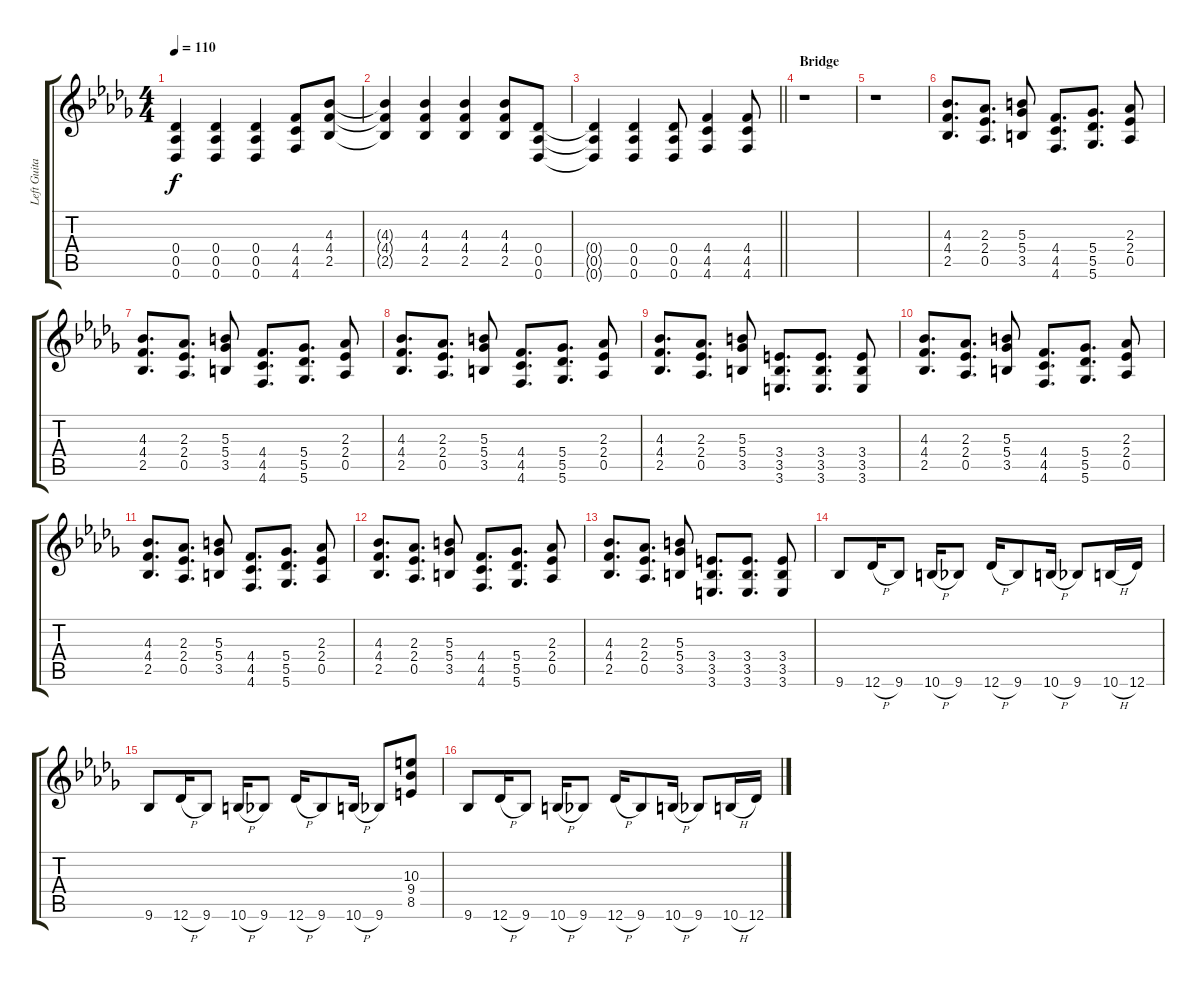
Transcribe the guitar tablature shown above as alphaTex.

\track ("Left Guitar" "Left Guita") {instrument distortionguitar}
\staff {score tabs}
\tuning (Eb4 Bb3 Gb3 Db3 Ab2 Db2) {hide}
\ts (4 4)
\tempo 110
\clef g2
\ks db
(0.4{t} 0.5{t} 0.6{t}).4{dy f} (0.4 0.5 0.6).4 (0.4 0.5 0.6).4 (4.4 4.5 4.6).8 (4.3 4.4 2.5).8 |
(4.3{t} 4.4{t} 2.5{t}).4 (4.3 4.4 2.5).4 (4.3 4.4 2.5).4 (4.3 4.4 2.5).8 (0.4 0.5 0.6).8 |
\barLineRight lightlight
(0.4{t} 0.5{t} 0.6{t}).4 (0.4 0.5 0.6).4 (0.4 0.5 0.6).8 (4.4 4.5 4.6).4 (4.4 4.5 4.6).8 |
\section ("" "Bridge")
r.1 |
r.1 |
(4.3 4.4 2.5).8{d} (2.3 2.4 0.5).8{d} (5.3 5.4 3.5).8 (4.4 4.5 4.6).8{d} (5.4 5.5 5.6).8{d} (2.3 2.4 0.5).8 |
(4.3 4.4 2.5).8{d} (2.3 2.4 0.5).8{d} (5.3 5.4 3.5).8 (4.4 4.5 4.6).8{d} (5.4 5.5 5.6).8{d} (2.3 2.4 0.5).8 |
(4.3 4.4 2.5).8{d} (2.3 2.4 0.5).8{d} (5.3 5.4 3.5).8 (4.4 4.5 4.6).8{d} (5.4 5.5 5.6).8{d} (2.3 2.4 0.5).8 |
(4.3 4.4 2.5).8{d} (2.3 2.4 0.5).8{d} (5.3 5.4 3.5).8 (3.4 3.5 3.6).8{d} (3.4 3.5 3.6).8{d} (3.4 3.5 3.6).8 |
(4.3 4.4 2.5).8{d} (2.3 2.4 0.5).8{d} (5.3 5.4 3.5).8 (4.4 4.5 4.6).8{d} (5.4 5.5 5.6).8{d} (2.3 2.4 0.5).8 |
(4.3 4.4 2.5).8{d} (2.3 2.4 0.5).8{d} (5.3 5.4 3.5).8 (4.4 4.5 4.6).8{d} (5.4 5.5 5.6).8{d} (2.3 2.4 0.5).8 |
(4.3 4.4 2.5).8{d} (2.3 2.4 0.5).8{d} (5.3 5.4 3.5).8 (4.4 4.5 4.6).8{d} (5.4 5.5 5.6).8{d} (2.3 2.4 0.5).8 |
(4.3 4.4 2.5).8{d} (2.3 2.4 0.5).8{d} (5.3 5.4 3.5).8 (3.4 3.5 3.6).8{d} (3.4 3.5 3.6).8{d} (3.4 3.5 3.6).8 |
9.6.8 12.6{h}.16 9.6.8 10.6{h}.16 9.6.8 12.6{h}.16 9.6.8 10.6{h}.16 9.6.8 10.6{h}.16 12.6.16 |
9.6.8 12.6{h}.16 9.6.8 10.6{h}.16 9.6.8 12.6{h}.16 9.6.8 10.6{h}.16 9.6.8 (10.3 9.4 8.5).8 |
9.6.8 12.6{h}.16 9.6.8 10.6{h}.16 9.6.8 12.6{h}.16 9.6.8 10.6{h}.16 9.6.8 10.6{h}.16 12.6.16
